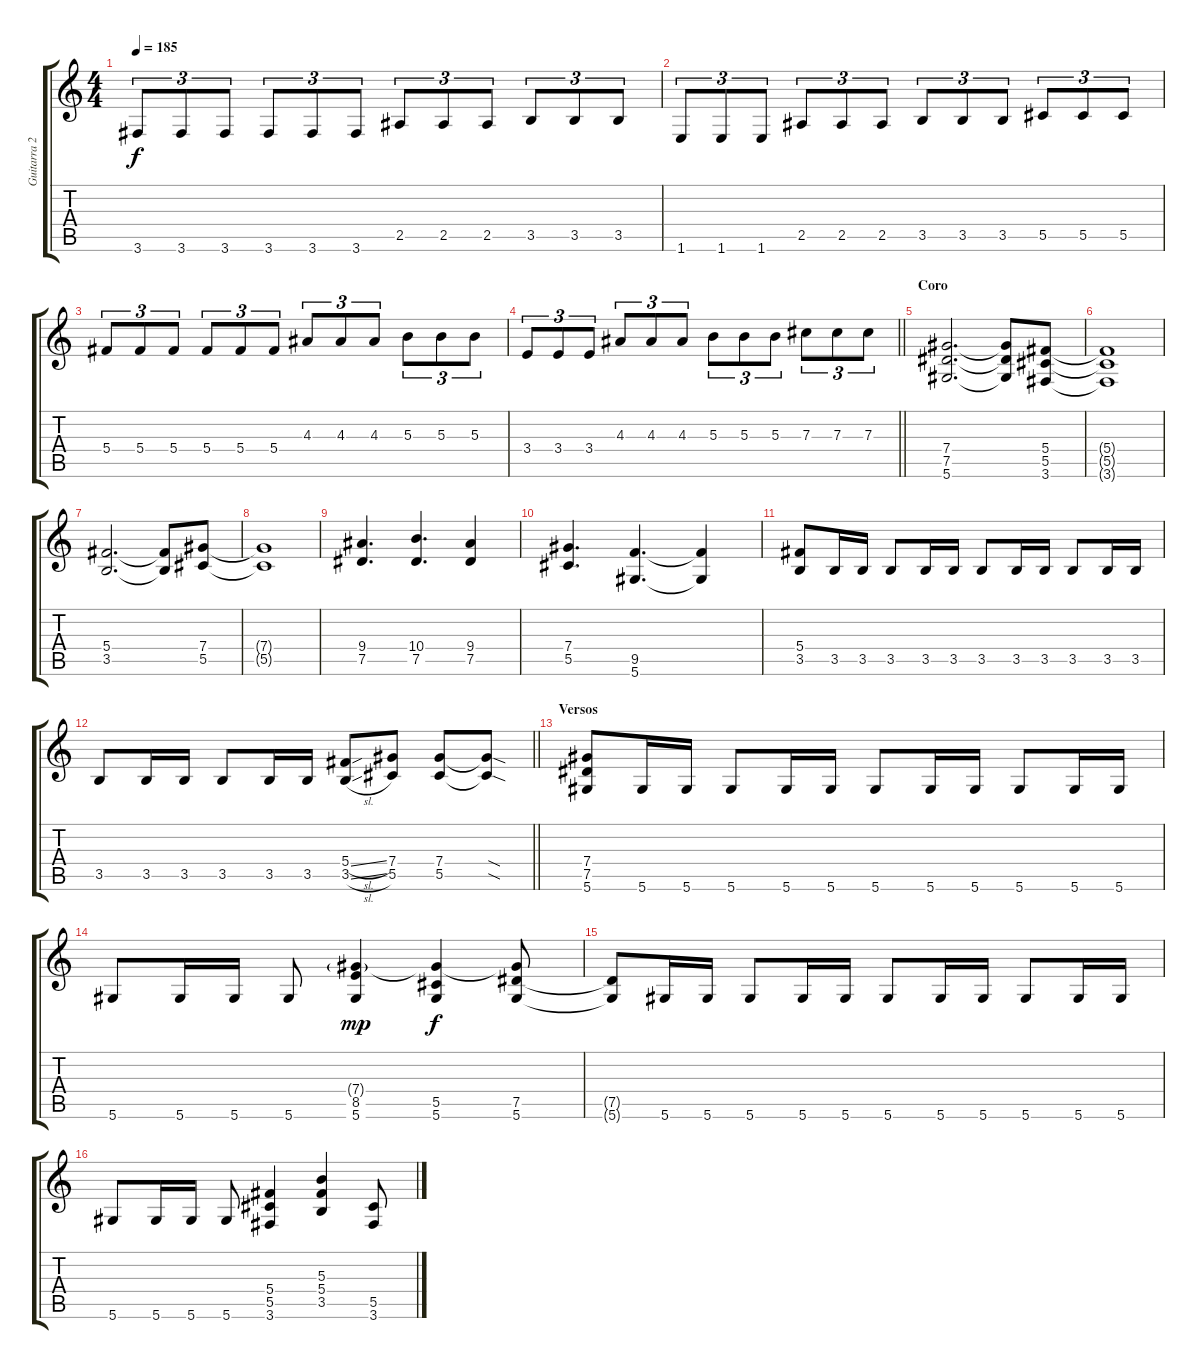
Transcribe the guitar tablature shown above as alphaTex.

\track ("Guitarra 2" "Guitarra 2") {instrument distortionguitar}
\staff {score tabs}
\tuning (Eb4 Bb3 Gb3 Db3 Ab2 Eb2) {hide}
\ts (4 4)
\tempo 185
\clef g2
\ks c
3.6.8{tu (3 2) dy f} 3.6.8{tu (3 2)} 3.6.8{tu (3 2)} 3.6.8{tu (3 2)} 3.6.8{tu (3 2)} 3.6.8{tu (3 2)} 2.5.8{tu (3 2)} 2.5.8{tu (3 2)} 2.5.8{tu (3 2)} 3.5.8{tu (3 2)} 3.5.8{tu (3 2)} 3.5.8{tu (3 2)} |
1.6.8{tu (3 2)} 1.6.8{tu (3 2)} 1.6.8{tu (3 2)} 2.5.8{tu (3 2)} 2.5.8{tu (3 2)} 2.5.8{tu (3 2)} 3.5.8{tu (3 2)} 3.5.8{tu (3 2)} 3.5.8{tu (3 2)} 5.5.8{tu (3 2)} 5.5.8{tu (3 2)} 5.5.8{tu (3 2)} |
5.4.8{tu (3 2)} 5.4.8{tu (3 2)} 5.4.8{tu (3 2)} 5.4.8{tu (3 2)} 5.4.8{tu (3 2)} 5.4.8{tu (3 2)} 4.3.8{tu (3 2)} 4.3.8{tu (3 2)} 4.3.8{tu (3 2)} 5.3.8{tu (3 2)} 5.3.8{tu (3 2)} 5.3.8{tu (3 2)} |
\barLineRight lightlight
3.4.8{tu (3 2)} 3.4.8{tu (3 2)} 3.4.8{tu (3 2)} 4.3.8{tu (3 2)} 4.3.8{tu (3 2)} 4.3.8{tu (3 2)} 5.3.8{tu (3 2)} 5.3.8{tu (3 2)} 5.3.8{tu (3 2)} 7.3.8{tu (3 2)} 7.3.8{tu (3 2)} 7.3.8{tu (3 2)} |
\section ("" "Coro")
(7.4 7.5 5.6).2{d} (7.4{t} 7.5{t} 5.6{t}).8 (5.4 5.5 3.6).8 |
(5.4{t} 5.5{t} 3.6{t}).1 |
(5.4 3.5).2{d} (5.4{t} 3.5{t}).8 (7.4 5.5).8 |
(7.4{t} 5.5{t}).1 |
(9.4 7.5).4{d} (10.4 7.5).4{d} (9.4 7.5).4 |
(7.4 5.5).4{d} (9.5 5.6).4{d} (9.5{t} 5.6{t}).4 |
(5.4 3.5).8 3.5.16 3.5.16 3.5.8 3.5.16 3.5.16 3.5.8 3.5.16 3.5.16 3.5.8 3.5.16 3.5.16 |
\barLineRight lightlight
3.5.8 3.5.16 3.5.16 3.5.8 3.5.16 3.5.16 (5.4{sl} 3.5{sl}).8 (7.4 5.5).8 (7.4 5.5).8 (7.4{sod t} 5.5{sod t}).8 |
\section ("" "Versos")
(7.4 7.5 5.6).8 5.6.16 5.6.16 5.6.8 5.6.16 5.6.16 5.6.8 5.6.16 5.6.16 5.6.8 5.6.16 5.6.16 |
5.6.8 5.6.16 5.6.16 5.6.8 (7.4{g} 8.5 5.6).4{dy mp} (7.4{t} 5.5 5.6).4{dy f} (7.4{t} 7.5 5.6).8 |
(7.5{t} 5.6{t}).8 5.6.16 5.6.16 5.6.8 5.6.16 5.6.16 5.6.8 5.6.16 5.6.16 5.6.8 5.6.16 5.6.16 |
5.6.8 5.6.16 5.6.16 5.6.8 (5.4 5.5 3.6).4 (5.3 5.4 3.5).4 (5.5 3.6).8
